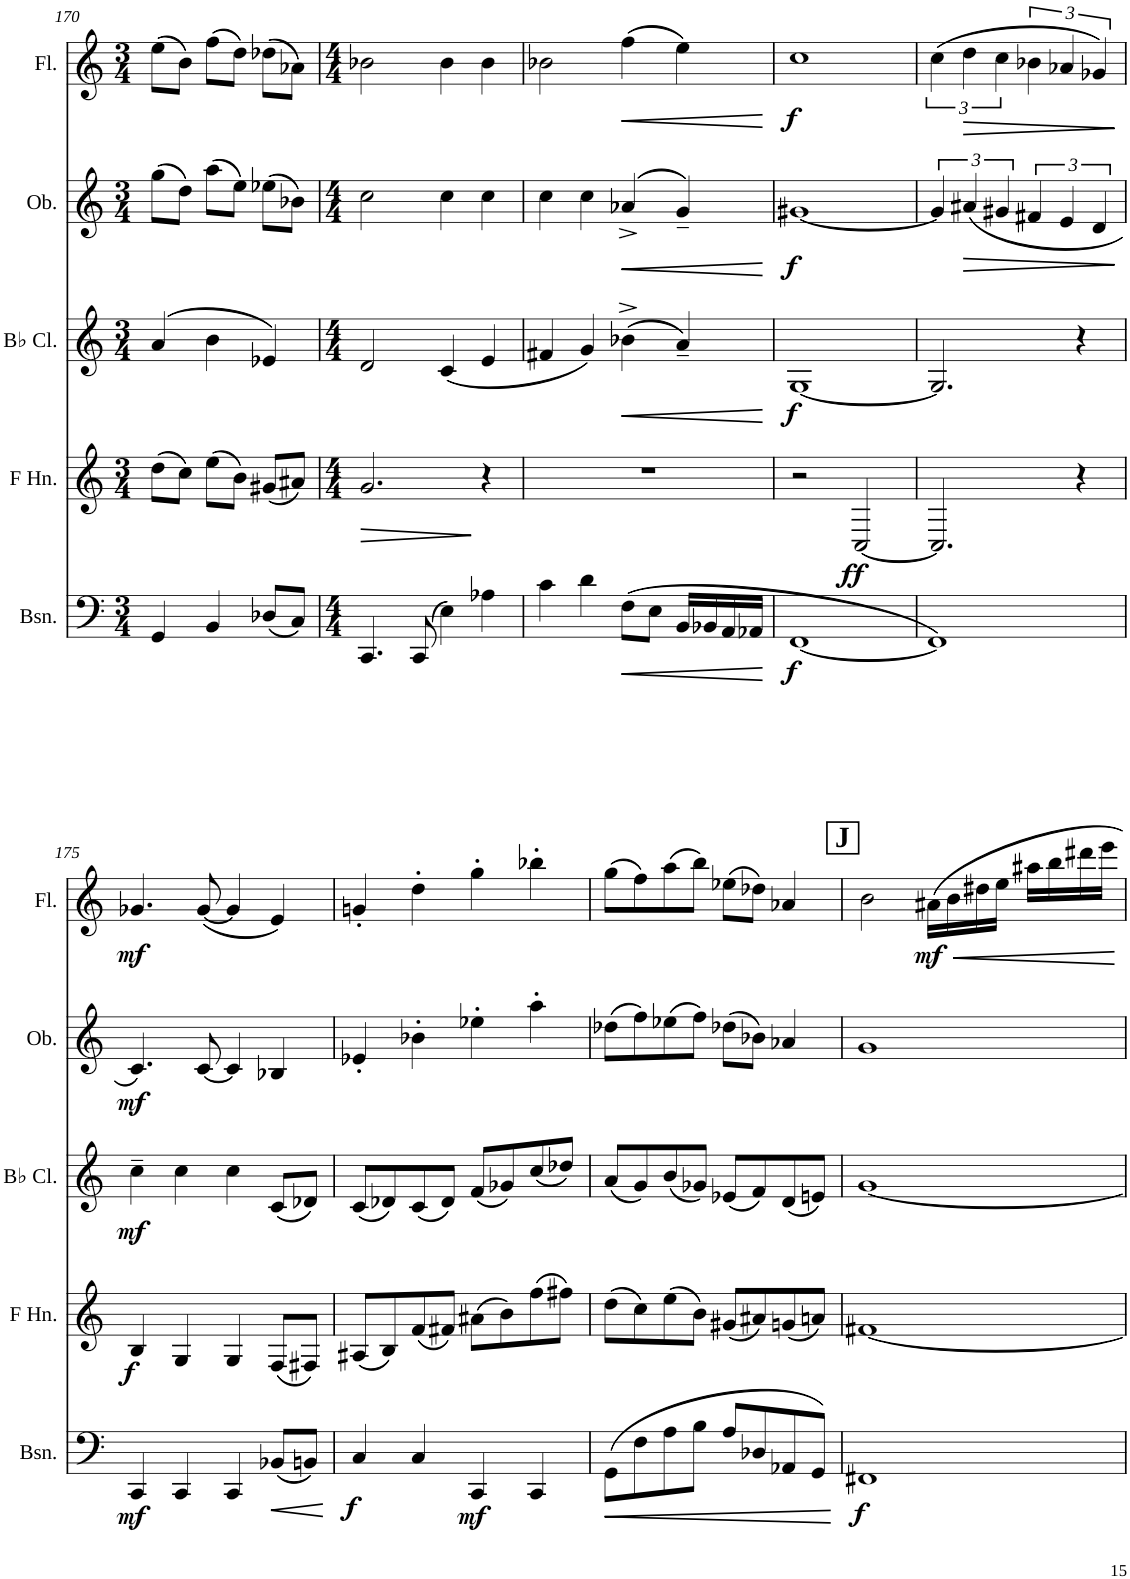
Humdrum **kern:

**kern	**dynam	**kern	**dynam	**kern	**dynam	**kern	**dynam	**kern	**dynam
*part5	*part5	*part4	*part4	*part3	*part3	*part2	*part2	*part1	*part1
*staff5	*staff5	*staff4	*staff4	*staff3	*staff3	*staff2	*staff2	*staff1	*staff1
*I"Bassoon	*	*I"Horn in F	*	*I"Bb Clarinet	*	*I"English Horn	*	*I"Flute	*
*I'Bsn.	*	*	*	*I'Bb Cl.	*	*I'E. Hn.	*	*I'Fl.	*
!!LO:PB:g=z
*clefF4	*	*clefF4	*	*clefG2	*	*clefG2	*	*clefG2	*
*	*	*Trd4c7	*	*Trd1c2	*	*Trd4c7	*	*	*
*k[]	*	*k[]	*	*k[]	*	*k[]	*	*k[]	*
*M3/4	*	*M3/4	*	*M3/4	*	*M3/4	*	*M3/4	*
=170	=170	=170	=170	=170	=170	=170	=170	=170	=170
4GG/	.	(8dd\L	.	(4a/	.	(8gg\L	.	(8ee\L	.
.	.	8cc\J)	.	.	.	8dd\J)	.	8b\J)	.
4BB/	.	(8ee\L	.	4b\	.	(8aa\L	.	(8ff\L	.
.	.	8b\J)	.	.	.	8ee\J)	.	8dd\J)	.
(8D-X/L	.	(8g#X/L	.	4e-X/)	.	(8ee-X\L	.	(8dd-X\L	.
8C/J)	.	8a#X/J)	.	.	.	8b-X\J)	.	8a-X\J)	.
=171	=171	=171	=171	=171	=171	=171	=171	=171	=171
*M4/4	*	*M4/4	*	*M4/4	*	*M4/4	*	*M4/4	*
4.CC/	.	2.g/	.	2d/	.	2cc\	.	2b-X\	.
(8CC/	.	.	.	.	.	.	.	.	.
4E\)	.	.	.	(4c/	.	4cc\	.	4b-\	.
4A-X\	.	4r	.	4e/	.	4cc\	.	4b-\	.
=172	=172	=172	=172	=172	=172	=172	=172	=172	=172
4c\	.	1r	.	4f#X/	.	4cc\	.	2b-X\	.
4d\	.	.	.	4g/)	.	4cc\	.	.	.
!	!LO:HP:b	!	!	!	!	!	!LO:HP:b	!	!LO:HP:b
(8F\L	<	.	.	(>4b-X^\	.	(>4a-X^/	<	(4ff\	<
8E\J	.	.	.	.	.	.	.	.	.
16BB/LL	.	.	.	4a~/)	.	4g~/)	.	4ee\)	.
16BB-X/	.	.	.	.	.	.	.	.	.
16AA/	.	.	.	.	.	.	.	.	.
16AA-X/JJ	.	.	.	.	.	.	.	.	.
.	.	.	.	.	.	.	.	.	[
=173	=173	=173	=173	=173	=173	=173	=173	=173	=173
!	!LO:DY:b	!	!	!	!LO:DY:b	!	!LO:DY:b	!	!LO:DY:b
[1FF	f	2r	.	[1G	f	[1g#X	f	1cc	f
!	!	!	!LO:DY:b	!	!	!	!	!	!
.	.	[2C/	ff	.	.	.	.	.	.
=174	=174	=174	=174	=174	=174	=174	=174	=174	=174
1FF])	.	2.C/]	.	2.G/]	.	6g#/]	.	(6cc\	.
!	!	!	!	!	!	!	!	!	!LO:HP:b
.	.	.	.	.	.	(6a#X/	.	6dd\	>
.	.	.	.	.	.	6g#X/	.	6cc\	.
.	.	.	.	.	.	6f#X/	.	6b-X\	.
.	.	.	.	.	.	6e/	.	6a-X/	.
.	.	4r	.	4r	.	.	.	.	.
.	.	.	.	.	.	6d/	.	6g-X/)	.
.	.	.	.	.	.	.	[	.	]
!!LO:LB:g=z
=175	=175	=175	=175	=175	=175	=175	=175	=175	=175
!	!LO:DY:b	!	!LO:DY:b	!	!LO:DY:b	!	!LO:DY:b	!	!LO:DY:b
4CC/	mf	4B/	f	4cc~\	mf	4.c/)	mf	4.g-X/	mf
4CC/	.	4G/	.	4cc\	.	.	.	.	.
.	.	.	.	.	.	[8c/	.	([8g-/	.
4CC/	.	4G/	.	4cc\	.	4c/]	.	4g-/]	.
!	!LO:HP:b	!	!	!	!	!	!	!	!
(8BB-X/L	<	(8F/L	.	(8c/L	.	4B-X/	.	4e/)	.
8BBn/J)	.	8F#X/J)	.	8d-X/J)	.	.	.	.	.
.	[	.	.	.	.	.	.	.	.
=176	=176	=176	=176	=176	=176	=176	=176	=176	=176
!	!LO:DY:b	!	!	!	!	!	!	!	!
4C/	f	(8A#X/L	.	(8c/L	.	4e-X'/	.	4gn'/	.
.	.	8B/)	.	8d-X/)	.	.	.	.	.
4C/	.	(8f/	.	(8c/	.	4b-X'\	.	4dd'\	.
.	.	8f#X/J)	.	8d-/J)	.	.	.	.	.
!	!LO:DY:b	!	!	!	!	!	!	!	!
4CC/	mf	(8a#X\L	.	(8f/L	.	4ee-X'\	.	4gg'\	.
.	.	8b\)	.	8g-X/)	.	.	.	.	.
4CC/	.	(8ff\	.	(8cc/	.	4aa'\	.	4bb-X'\	.
.	.	8ff#X\J)	.	8dd-X/J)	.	.	.	.	.
=177	=177	=177	=177	=177	=177	=177	=177	=177	=177
(8GG\L	.	(8dd\L	.	(8a/L	.	(8dd-X\L	.	(8gg\L	.
8F\	.	8cc\)	.	8g/)	.	8ff\)	.	8ff\)	.
8A\	.	(8ee\	.	(8b/	.	(8ee-X\	.	(8aa\	.
8B\J	.	8b\J)	.	8g-X/J)	.	8ff\J)	.	8bb\J)	.
8A/L	.	(8g#X/L	.	(8e-X/L	.	(8dd-X\L	.	(8ee-X\L	.
8D-X/	.	8a#X/)	.	8f/)	.	8b-X\J)	.	8dd-X\J)	.
8AA-X/	.	(8gn/	.	(8d/	.	4a-X/	.	4a-X/	.
8GG/J)	.	8an/J)	.	8en/J)	.	.	.	.	.
.	[	.	.	.	.	.	.	.	.
!!LO:REH:place=s1:a:B:cj:fs=14:t=J
=178	=178	=178	=178	=178	=178	=178	=178	=178	=178
!	!LO:DY:b	!	!	!	!	!	!	!	!
1FF#X	f	[1f#X	.	[1g	.	1g	.	2b\	.
!	!	!	!	!	!	!	!	!	!LO:HP:b
!	!	!	!	!	!	!	!	!	!LO:DY:n=1:b
.	.	.	.	.	.	.	.	16a#X\LL	< mf
.	.	.	.	.	.	.	.	16b\	.
.	.	.	.	.	.	.	.	16dd#X\	.
.	.	.	.	.	.	.	.	16ee\JJ	.
.	.	.	.	.	.	.	.	16aa#X\LL	.
.	.	.	.	.	.	.	.	16bb\	.
.	.	.	.	.	.	.	.	16ddd#X\	.
.	.	.	.	.	.	.	.	16eee\JJ	.
.	.	.	.	.	.	.	.	.	[
=	=	=	=	=	=	=	=	=	=
*-	*-	*-	*-	*-	*-	*-	*-	*-	*-
